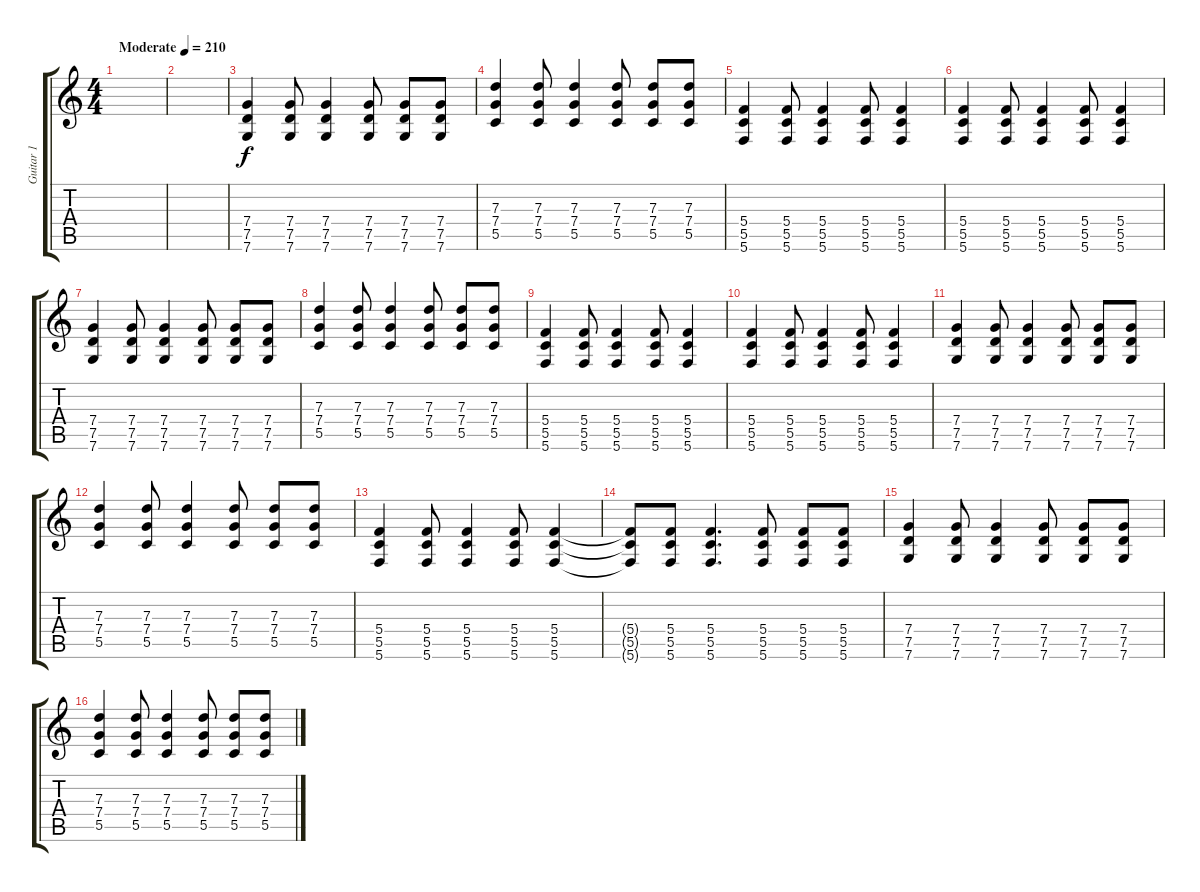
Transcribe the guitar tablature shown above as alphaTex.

\track ("Guitar 1" "Guitar 1") {instrument distortionguitar}
\staff {score tabs}
\tuning (E4 C4 G3 C3 G2 C2) {hide}
\ts (4 4)
\tempo (210 "Moderate")
\clef g2
\ks c
|
|
(7.4 7.5 7.6).4 (7.4 7.5 7.6).8 (7.4 7.5 7.6).4 (7.4 7.5 7.6).8 (7.4 7.5 7.6).8 (7.4 7.5 7.6).8 |
(7.3 7.4 5.5).4 (7.3 7.4 5.5).8 (7.3 7.4 5.5).4 (7.3 7.4 5.5).8 (7.3 7.4 5.5).8 (7.3 7.4 5.5).8 |
(5.4 5.5 5.6).4 (5.4 5.5 5.6).8 (5.4 5.5 5.6).4 (5.4 5.5 5.6).8 (5.4 5.5 5.6).4 |
(5.4 5.5 5.6).4 (5.4 5.5 5.6).8 (5.4 5.5 5.6).4 (5.4 5.5 5.6).8 (5.4 5.5 5.6).4 |
(7.4 7.5 7.6).4 (7.4 7.5 7.6).8 (7.4 7.5 7.6).4 (7.4 7.5 7.6).8 (7.4 7.5 7.6).8 (7.4 7.5 7.6).8 |
(7.3 7.4 5.5).4 (7.3 7.4 5.5).8 (7.3 7.4 5.5).4 (7.3 7.4 5.5).8 (7.3 7.4 5.5).8 (7.3 7.4 5.5).8 |
(5.4 5.5 5.6).4 (5.4 5.5 5.6).8 (5.4 5.5 5.6).4 (5.4 5.5 5.6).8 (5.4 5.5 5.6).4 |
(5.4 5.5 5.6).4 (5.4 5.5 5.6).8 (5.4 5.5 5.6).4 (5.4 5.5 5.6).8 (5.4 5.5 5.6).4 |
(7.4 7.5 7.6).4 (7.4 7.5 7.6).8 (7.4 7.5 7.6).4 (7.4 7.5 7.6).8 (7.4 7.5 7.6).8 (7.4 7.5 7.6).8 |
(7.3 7.4 5.5).4 (7.3 7.4 5.5).8 (7.3 7.4 5.5).4 (7.3 7.4 5.5).8 (7.3 7.4 5.5).8 (7.3 7.4 5.5).8 |
(5.4 5.5 5.6).4 (5.4 5.5 5.6).8 (5.4 5.5 5.6).4 (5.4 5.5 5.6).8 (5.4 5.5 5.6).4 |
(5.4{t} 5.5{t} 5.6{t}).8 (5.4 5.5 5.6).8 (5.4 5.5 5.6).4{d} (5.4 5.5 5.6).8 (5.4 5.5 5.6).8 (5.4 5.5 5.6).8 |
(7.4 7.5 7.6).4 (7.4 7.5 7.6).8 (7.4 7.5 7.6).4 (7.4 7.5 7.6).8 (7.4 7.5 7.6).8 (7.4 7.5 7.6).8 |
(7.3 7.4 5.5).4 (7.3 7.4 5.5).8 (7.3 7.4 5.5).4 (7.3 7.4 5.5).8 (7.3 7.4 5.5).8 (7.3 7.4 5.5).8
